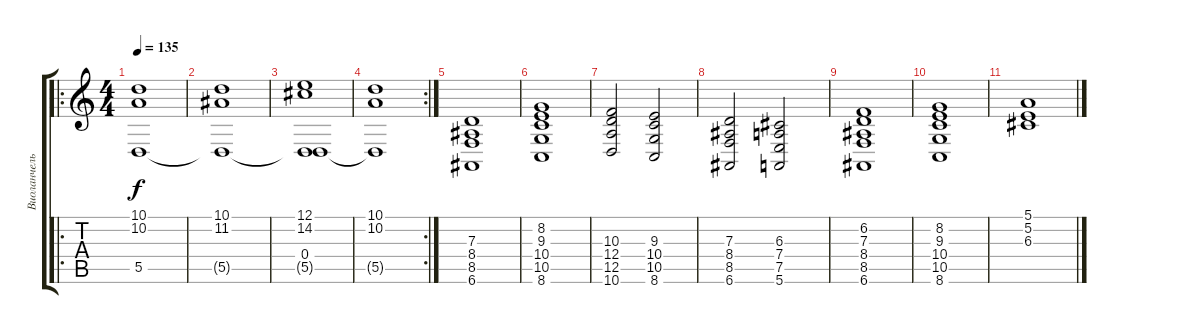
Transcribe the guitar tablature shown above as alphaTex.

\track ("Виоланчель" "Виоланчель") {instrument viola}
\staff {score tabs}
\tuning (E4 B3 G3 D3 A2 E2) {hide}
\ro
\ts (4 4)
\tempo 135
\clef g2
\ks c
(10.1 10.2 5.5).1{dy f volume 10} |
(10.1 11.2 5.5{t}).1 |
(12.1 14.2 0.4 5.5{t}).1 |
\rc 2
(10.1 10.2 5.5{t}).1 |
(7.3 8.4 8.5 6.6).1 |
(8.2 9.3 10.4 10.5 8.6).1 |
(10.3 12.4 12.5 10.6).2 (9.3 10.4 10.5 8.6).2 |
(7.3 8.4 8.5 6.6).2 (6.3 7.4 7.5 5.6).2 |
(6.2 7.3 8.4 8.5 6.6).1 |
(8.2 9.3 10.4 10.5 8.6).1 |
(5.1 5.2 6.3).1
